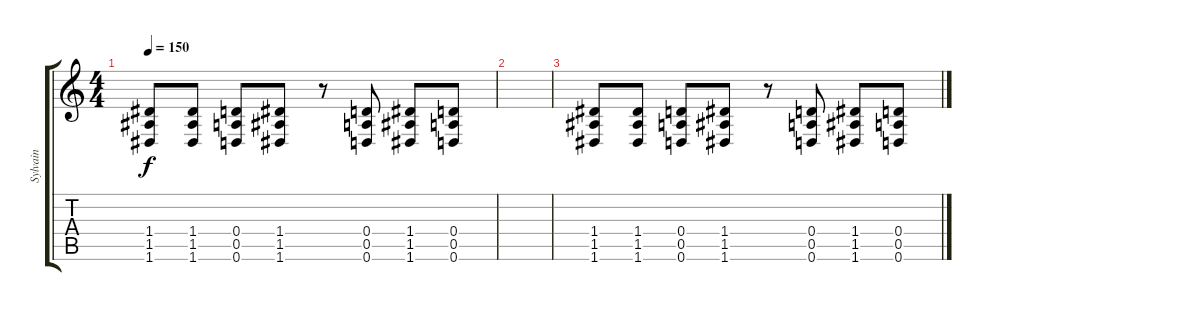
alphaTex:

\track ("Sylvain" "Sylvain") {instrument distortionguitar}
\staff {score tabs}
\tuning (E4 B3 G3 D3 A2 D2) {hide}
\ts (4 4)
\tempo 150
\clef g2
\ks c
(1.4 1.5 1.6).8{dy f} (1.4 1.5 1.6).8 (0.4 0.5 0.6).8 (1.4 1.5 1.6).8 r.8 (0.4 0.5 0.6).8 (1.4 1.5 1.6).8 (0.4 0.5 0.6).8 |
|
(1.4 1.5 1.6).8 (1.4 1.5 1.6).8 (0.4 0.5 0.6).8 (1.4 1.5 1.6).8 r.8 (0.4 0.5 0.6).8 (1.4 1.5 1.6).8 (0.4 0.5 0.6).8
